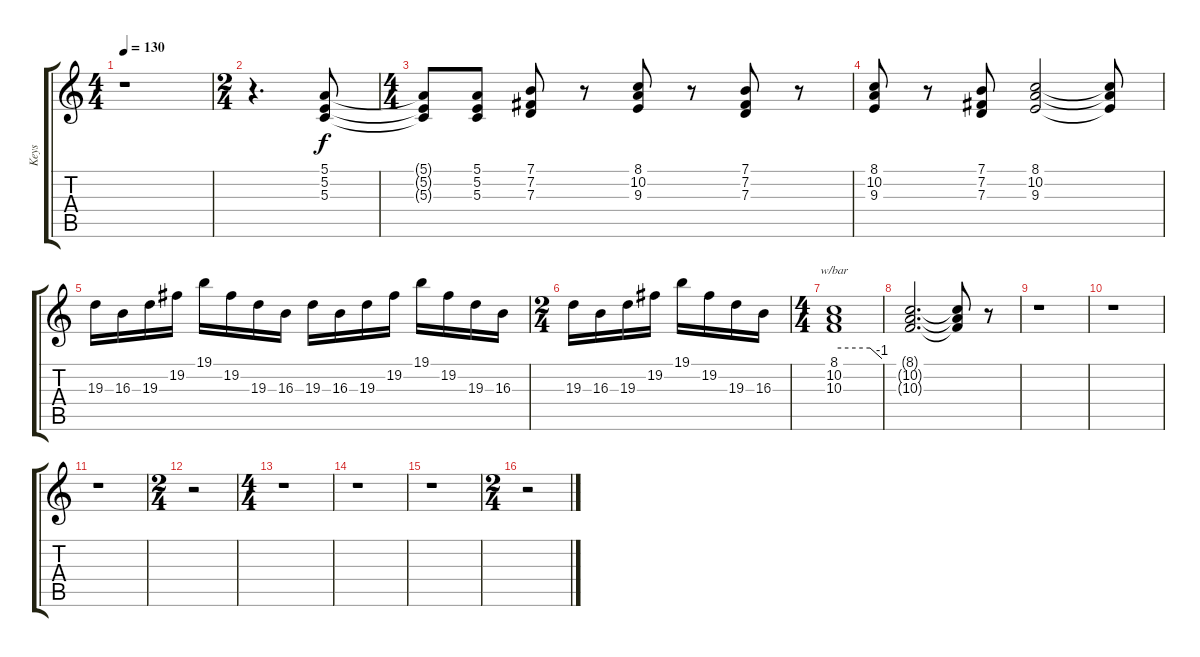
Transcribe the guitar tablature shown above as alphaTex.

\track ("Keys" "Keys") {instrument synthstrings1}
\staff {score tabs}
\tuning (E4 B3 G3 D3 A2 E2) {hide}
\ts (4 4)
\tempo 130
\clef g2
\ks c
r.1{dy f} |
\ts (2 4)
r.4{d} (5.1 5.2 5.3).8 |
\ts (4 4)
(5.1{t} 5.2{t} 5.3{t}).8 (5.1 5.2 5.3).8 (7.1 7.2 7.3).8 r.8 (8.1 10.2 9.3).8 r.8 (7.1 7.2 7.3).8 r.8 |
(8.1 10.2 9.3).8 r.8 (7.1 7.2 7.3).8 (8.1 10.2 9.3).2 (8.1{t} 10.2{t} 9.3{t}).8 |
19.3.16 16.3.16 19.3.16 19.2.16 19.1.16 19.2.16 19.3.16 16.3.16 19.3.16 16.3.16 19.3.16 19.2.16 19.1.16 19.2.16 19.3.16 16.3.16 |
\ts (2 4)
19.3.16 16.3.16 19.3.16 19.2.16 19.1.16 19.2.16 19.3.16 16.3.16 |
\ts (4 4)
(8.1 10.2 10.3).1{tbe (custom default 0 0 45 0 60 -4)} |
(8.1{t} 10.2{t} 10.3{t}).2{d} (8.1{t} 10.2{t} 10.3{t}).8 r.8 |
r.1 |
r.1 |
r.1 |
\ts (2 4)
r.2 |
\ts (4 4)
r.1 |
r.1 |
r.1 |
\ts (2 4)
r.2
